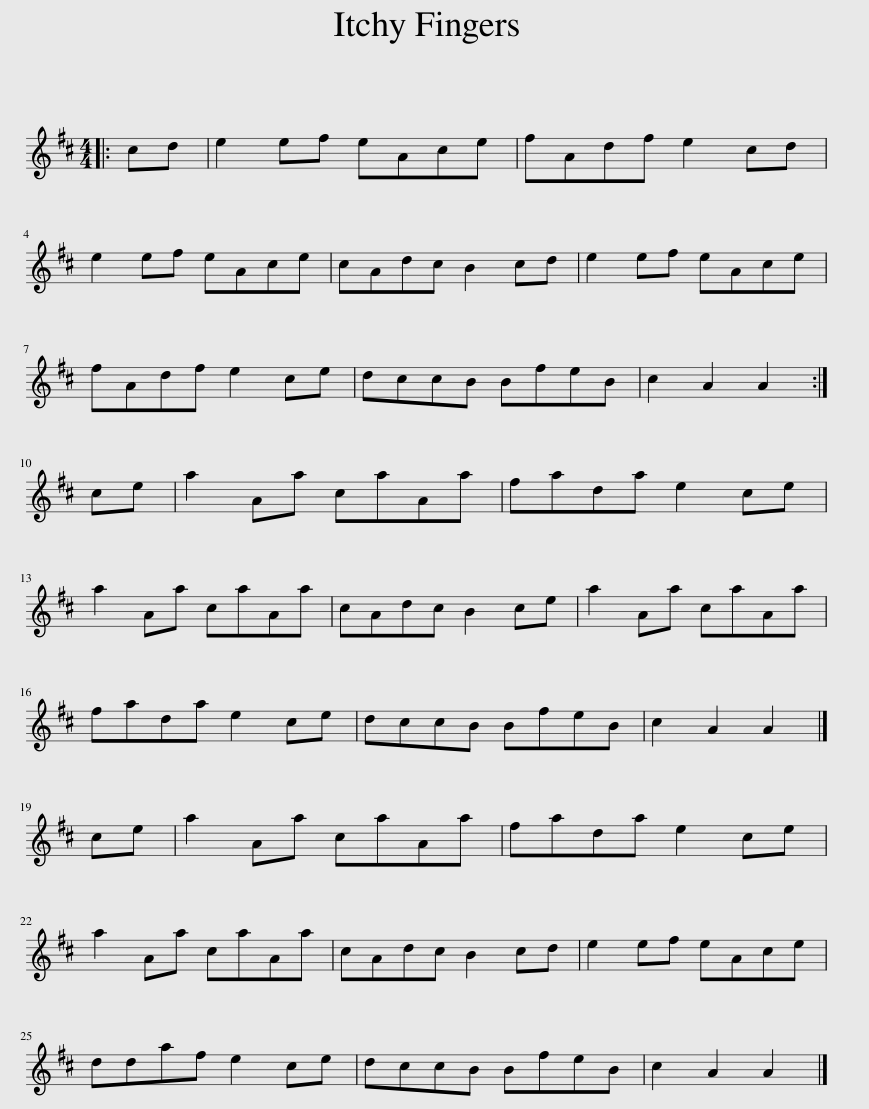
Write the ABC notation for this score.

X:1
L:1/8
M:4/4
I:linebreak $
K:D
V:1 treble
V:1
|: cd | e2 ef eAce | fAdf e2 cd |$ e2 ef eAce | cAdc B2 cd | %5
 e2 ef eAce |$ fAdf e2 ce | dccB BfeB | c2 A2 A2 :|$ ce | %10
 a2 Aa caAa | fada e2 ce |$ a2 Aa caAa | cAdc B2 ce | a2 Aa caAa |$ %15
 fada e2 ce | dccB BfeB | c2 A2 A2 |]$ ce | a2 Aa caAa | %20
 fada e2 ce |$ a2 Aa caAa | cAdc B2 cd | e2 ef eAce |$ ddaf e2 ce | %25
 dccB BfeB | c2 A2 A2 |] %27
